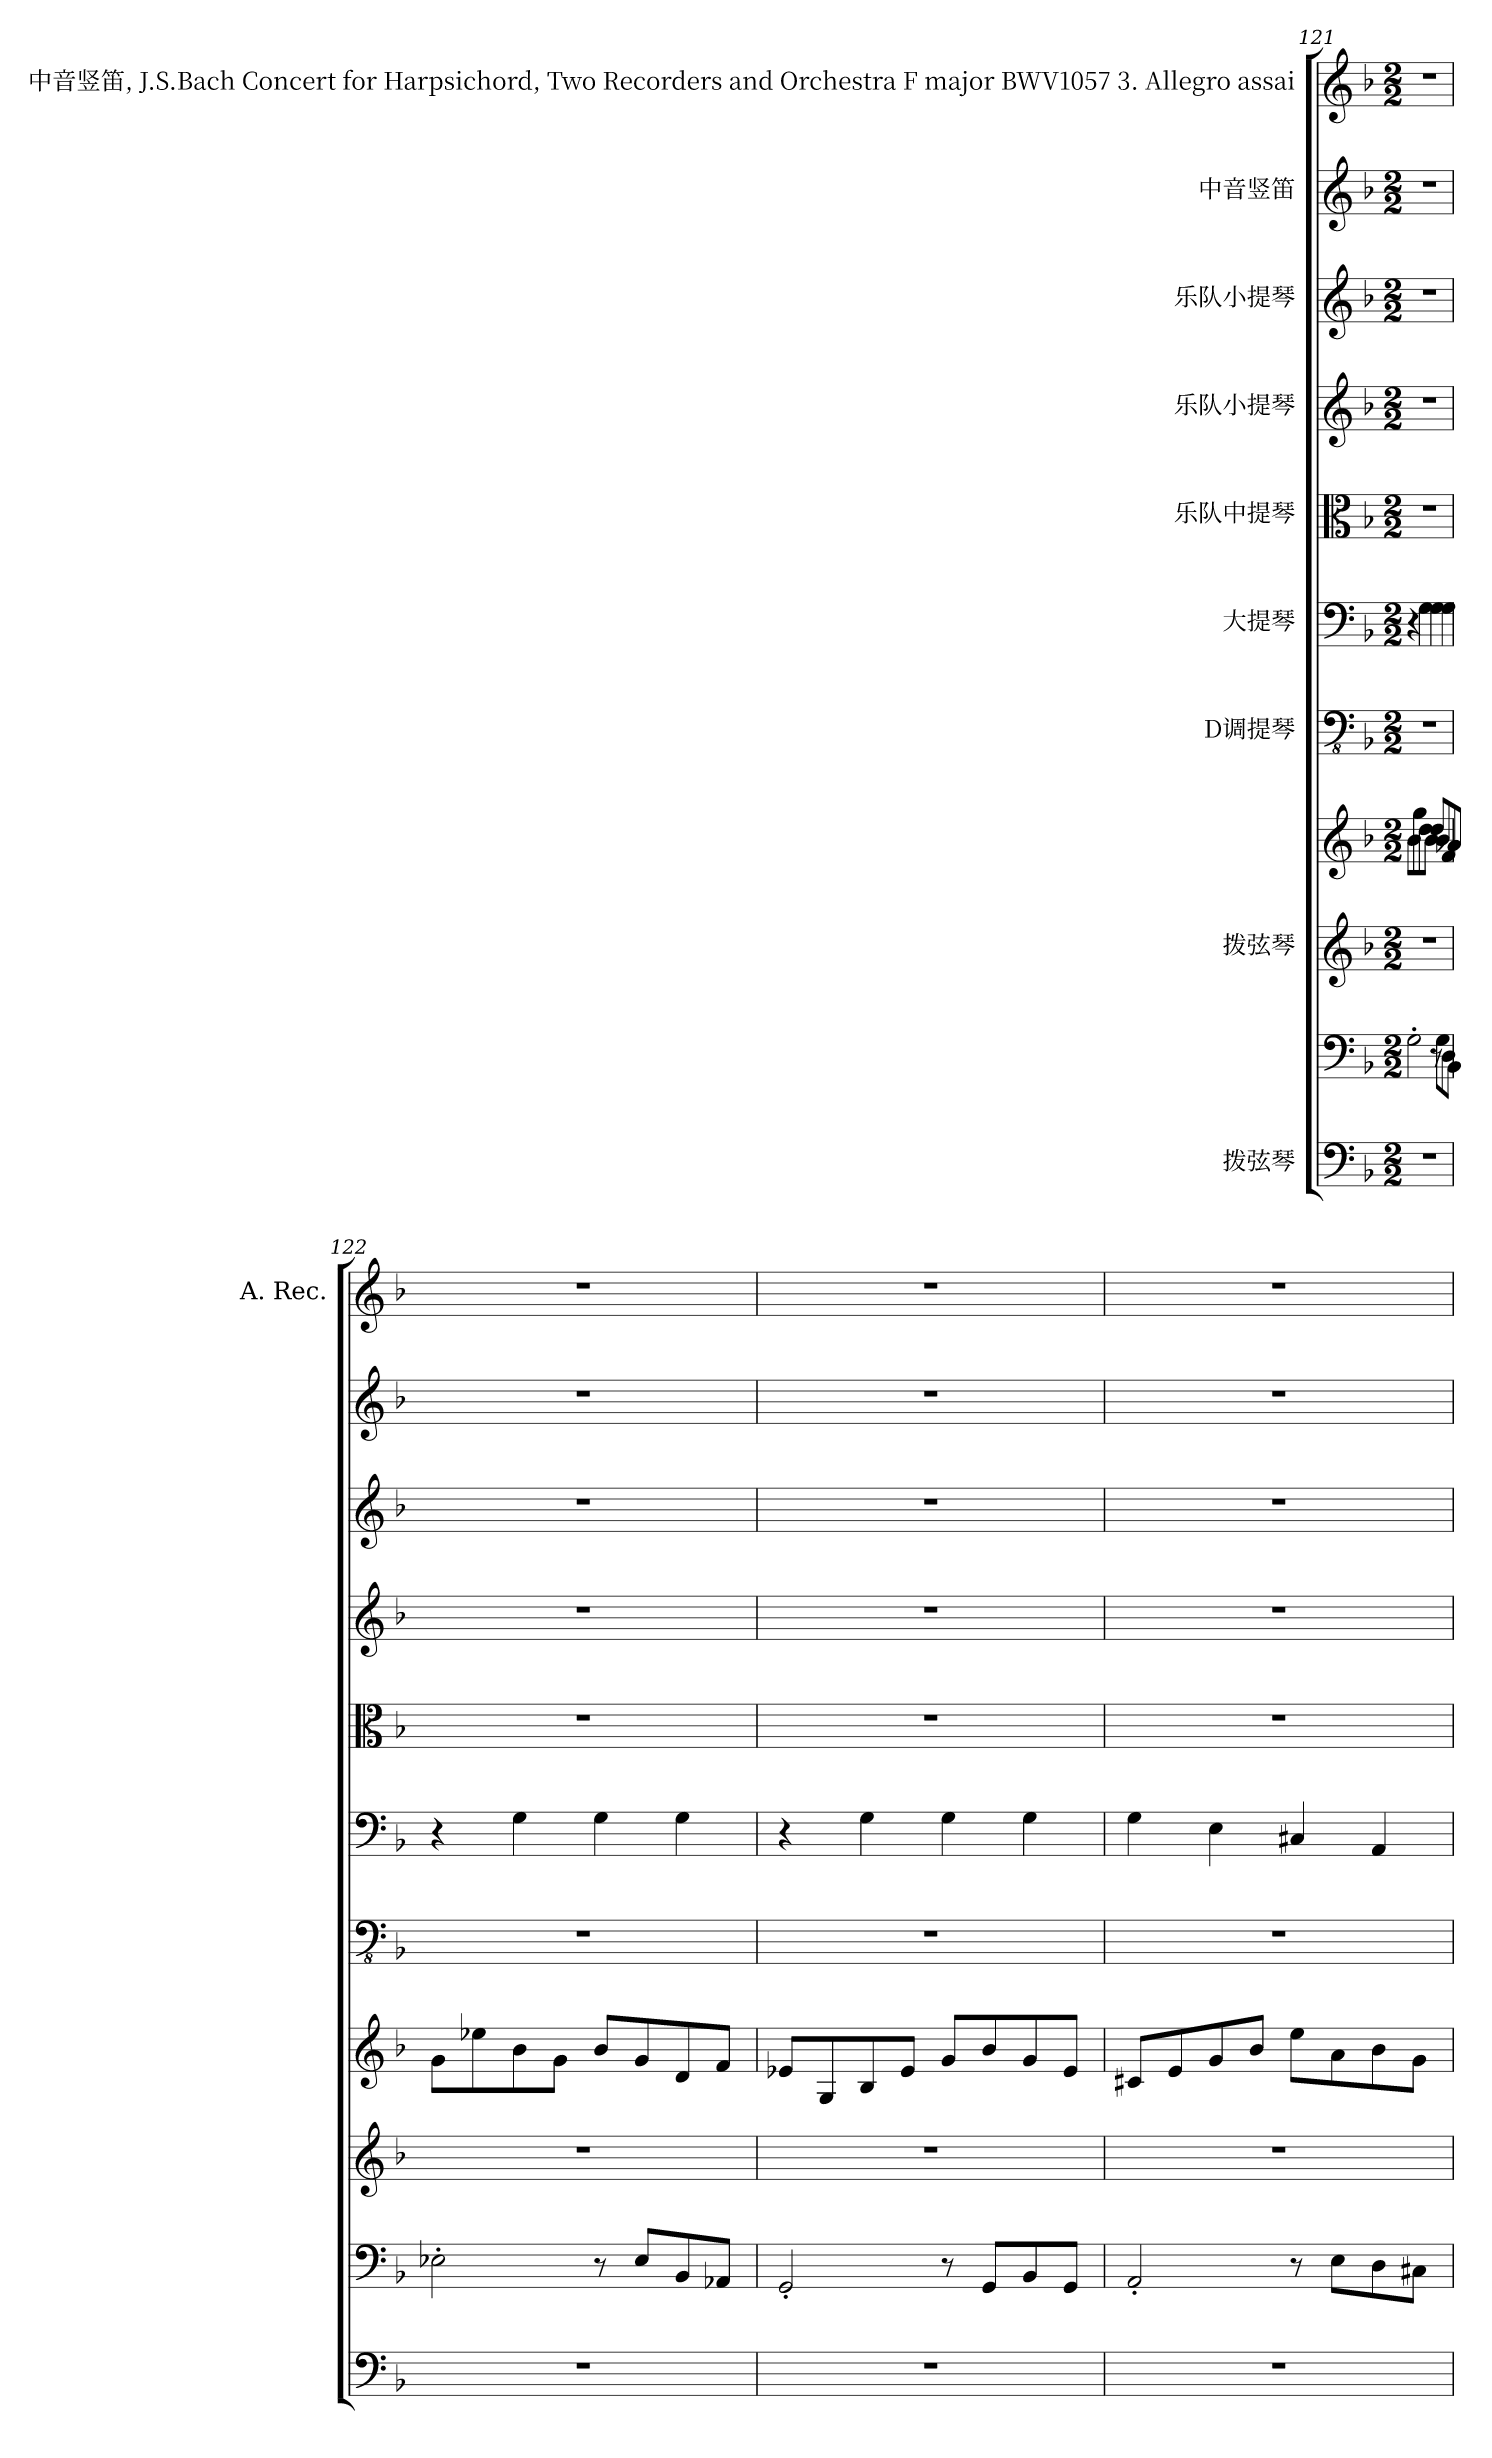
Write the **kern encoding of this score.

**kern	**kern	**kern	**kern	**kern	**kern	**kern	**kern	**kern	**kern	**kern
*part9	*part9	*part8	*part8	*part7	*part6	*part5	*part4	*part3	*part2	*part1
*staff11	*staff10	*staff9	*staff8	*staff7	*staff6	*staff5	*staff4	*staff3	*staff2	*staff1
*I"拨弦琴	*	*I"拨弦琴	*	*I"D调提琴	*I"大提琴	*I"乐队中提琴	*I"乐队小提琴	*I"乐队小提琴	*I"中音竖笛	*I"中音竖笛, J.S.Bach Concert for Harpsichord, Two Recorders and Orchestra F major BWV1057 3. Allegro assai
*	*	*	*	*	*	*	*	*	*	*I'A. Rec.
!!LO:PB:g=z
*clefF4	*clefF4	*clefG2	*clefG2	*clefFv4	*clefF4	*clefC3	*clefG2	*clefG2	*clefG2	*clefG2
*	*	*	*	*ITrd7c12	*	*	*	*	*	*
*k[b-]	*k[b-]	*k[b-]	*k[b-]	*k[b-]	*k[b-]	*k[b-]	*k[b-]	*k[b-]	*k[b-]	*k[b-]
*M2/2	*M2/2	*M2/2	*M2/2	*M2/2	*M2/2	*M2/2	*M2/2	*M2/2	*M2/2	*M2/2
=121	=121	=121	=121	=121	=121	=121	=121	=121	=121	=121
1r	2G'\	1r	8b-\L	1r	4r	1r	1r	1r	1r	1r
.	.	.	8gg\	.	.	.	.	.	.	.
.	.	.	8dd\	.	4G\	.	.	.	.	.
.	.	.	8b-\J	.	.	.	.	.	.	.
.	8r	.	8dd/L	.	4G\	.	.	.	.	.
.	8G\L	.	8b-/	.	.	.	.	.	.	.
.	8D\	.	8f/	.	4G\	.	.	.	.	.
.	8BB-\J	.	8a-X/J	.	.	.	.	.	.	.
=122	=122	=122	=122	=122	=122	=122	=122	=122	=122	=122
1r	2E-X'\	1r	8g\L	1r	4r	1r	1r	1r	1r	1r
.	.	.	8ee-X\	.	.	.	.	.	.	.
.	.	.	8b-\	.	4G\	.	.	.	.	.
.	.	.	8g\J	.	.	.	.	.	.	.
.	8r	.	8b-/L	.	4G\	.	.	.	.	.
.	8E-/L	.	8g/	.	.	.	.	.	.	.
.	8BB-/	.	8d/	.	4G\	.	.	.	.	.
.	8AA-X/J	.	8f/J	.	.	.	.	.	.	.
=123	=123	=123	=123	=123	=123	=123	=123	=123	=123	=123
1r	2GG'/	1r	8e-X/L	1r	4r	1r	1r	1r	1r	1r
.	.	.	8G/	.	.	.	.	.	.	.
.	.	.	8B-/	.	4G\	.	.	.	.	.
.	.	.	8e-/J	.	.	.	.	.	.	.
.	8r	.	8g/L	.	4G\	.	.	.	.	.
.	8GG/L	.	8b-/	.	.	.	.	.	.	.
.	8BB-/	.	8g/	.	4G\	.	.	.	.	.
.	8GG/J	.	8e-/J	.	.	.	.	.	.	.
=124	=124	=124	=124	=124	=124	=124	=124	=124	=124	=124
1r	2AA'/	1r	8c#X/L	1r	4G\	1r	1r	1r	1r	1r
.	.	.	8e/	.	.	.	.	.	.	.
.	.	.	8g/	.	4E\	.	.	.	.	.
.	.	.	8b-/J	.	.	.	.	.	.	.
.	8r	.	8ee\L	.	4C#X/	.	.	.	.	.
.	8E\L	.	8a\	.	.	.	.	.	.	.
.	8D\	.	8b-\	.	4AA/	.	.	.	.	.
.	8C#X\J	.	8g\J	.	.	.	.	.	.	.
=	=	=	=	=	=	=	=	=	=	=
*-	*-	*-	*-	*-	*-	*-	*-	*-	*-	*-
